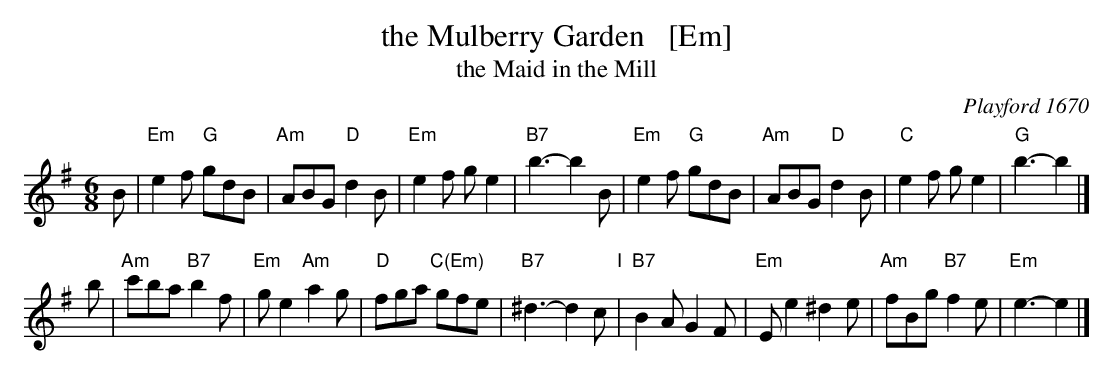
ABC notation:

X:1
T: the Mulberry Garden   [Em]
T: the Maid in the Mill
O: Playford 1670
M: 6/8
L: 1/8
K: Em
B \
| "Em"e2f "G"gdB | "Am"ABG "D"d2B | "Em"e2f ge2 | "B7"b3- b2B \
| "Em"e2f "G"gdB | "Am"ABG "D"d2B | "C"e2f ge2 | "G"b3- b2 |]
b \
| "Am"c'ba "B7"b2f | "Em"ge2 "Am"a2g | "D"fga "C(Em)"gfe | "B7"^d3- d2c "I"\
| "B7"B2A G2F | "Em"Ee2 ^d2e | "Am"fBg "B7"f2e | "Em"e3- e2 |]
